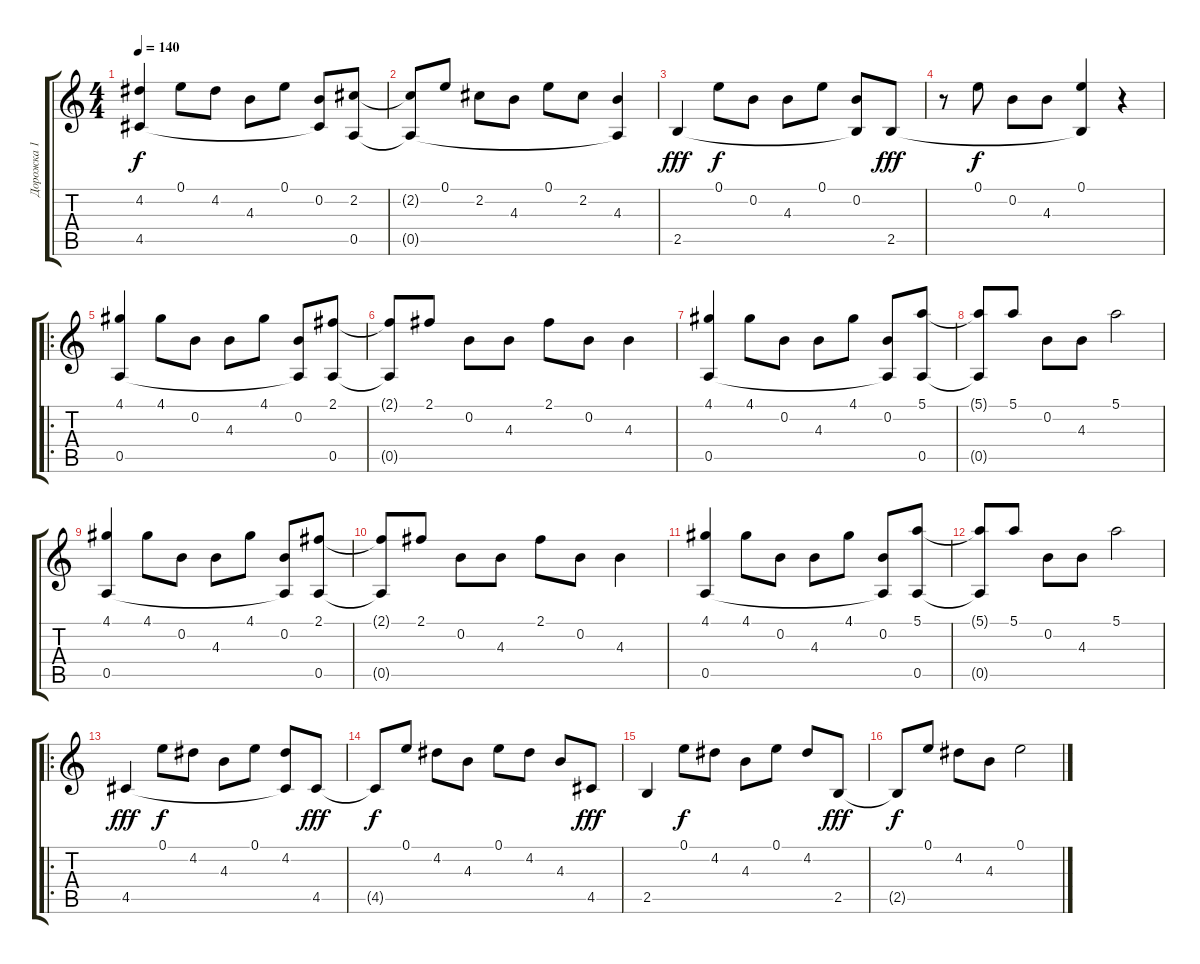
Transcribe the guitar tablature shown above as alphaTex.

\track ("Дорожка 1" "Дорожка 1") {instrument acousticguitarnylon}
\staff {score tabs}
\tuning (E4 B3 G3 D3 A2 E2) {hide}
\ts (4 4)
\tempo 140
\clef g2
\ks c
(4.2 4.5).4{dy f} 0.1.8 4.2.8 4.3.8 0.1.8 (0.2 4.5{t}).8 (2.2 0.5).8 |
(2.2{t} 0.5{t}).8 0.1.8 2.2.8 4.3.8 0.1.8 2.2.8 (4.3 0.5{t}).4 |
2.5.4{dy fff} 0.1.8{dy f} 0.2.8 4.3.8 0.1.8 (0.2 2.5{t}).8 2.5.8{dy fff} |
r.8 0.1.8{dy f} 0.2.8 4.3.8 (0.1 2.5{t}).4 r.4 |
\ro
(4.1 0.5).4 4.1.8 0.2.8 4.3.8 4.1.8 (0.2 0.5{t}).8 (2.1 0.5).8 |
(2.1{t} 0.5{t}).8 2.1.8 0.2.8 4.3.8 2.1.8 0.2.8 4.3.4 |
(4.1 0.5).4 4.1.8 0.2.8 4.3.8 4.1.8 (0.2 0.5{t}).8 (5.1 0.5).8 |
(5.1{t} 0.5{t}).8 5.1.8 0.2.8 4.3.8 5.1.2 |
(4.1 0.5).4 4.1.8 0.2.8 4.3.8 4.1.8 (0.2 0.5{t}).8 (2.1 0.5).8 |
(2.1{t} 0.5{t}).8 2.1.8 0.2.8 4.3.8 2.1.8 0.2.8 4.3.4 |
(4.1 0.5).4 4.1.8 0.2.8 4.3.8 4.1.8 (0.2 0.5{t}).8 (5.1 0.5).8 |
(5.1{t} 0.5{t}).8 5.1.8 0.2.8 4.3.8 5.1.2 |
\ro
4.5.4{dy fff} 0.1.8{dy f} 4.2.8 4.3.8 0.1.8 (4.2 4.5{t}).8 4.5.8{dy fff} |
4.5{t}.8{dy f} 0.1.8 4.2.8 4.3.8 0.1.8 4.2.8 4.3.8 4.5.8{dy fff} |
2.5.4 0.1.8{dy f} 4.2.8 4.3.8 0.1.8 4.2.8 2.5.8{dy fff} |
2.5{t}.8{dy f} 0.1.8 4.2.8 4.3.8 0.1.2
